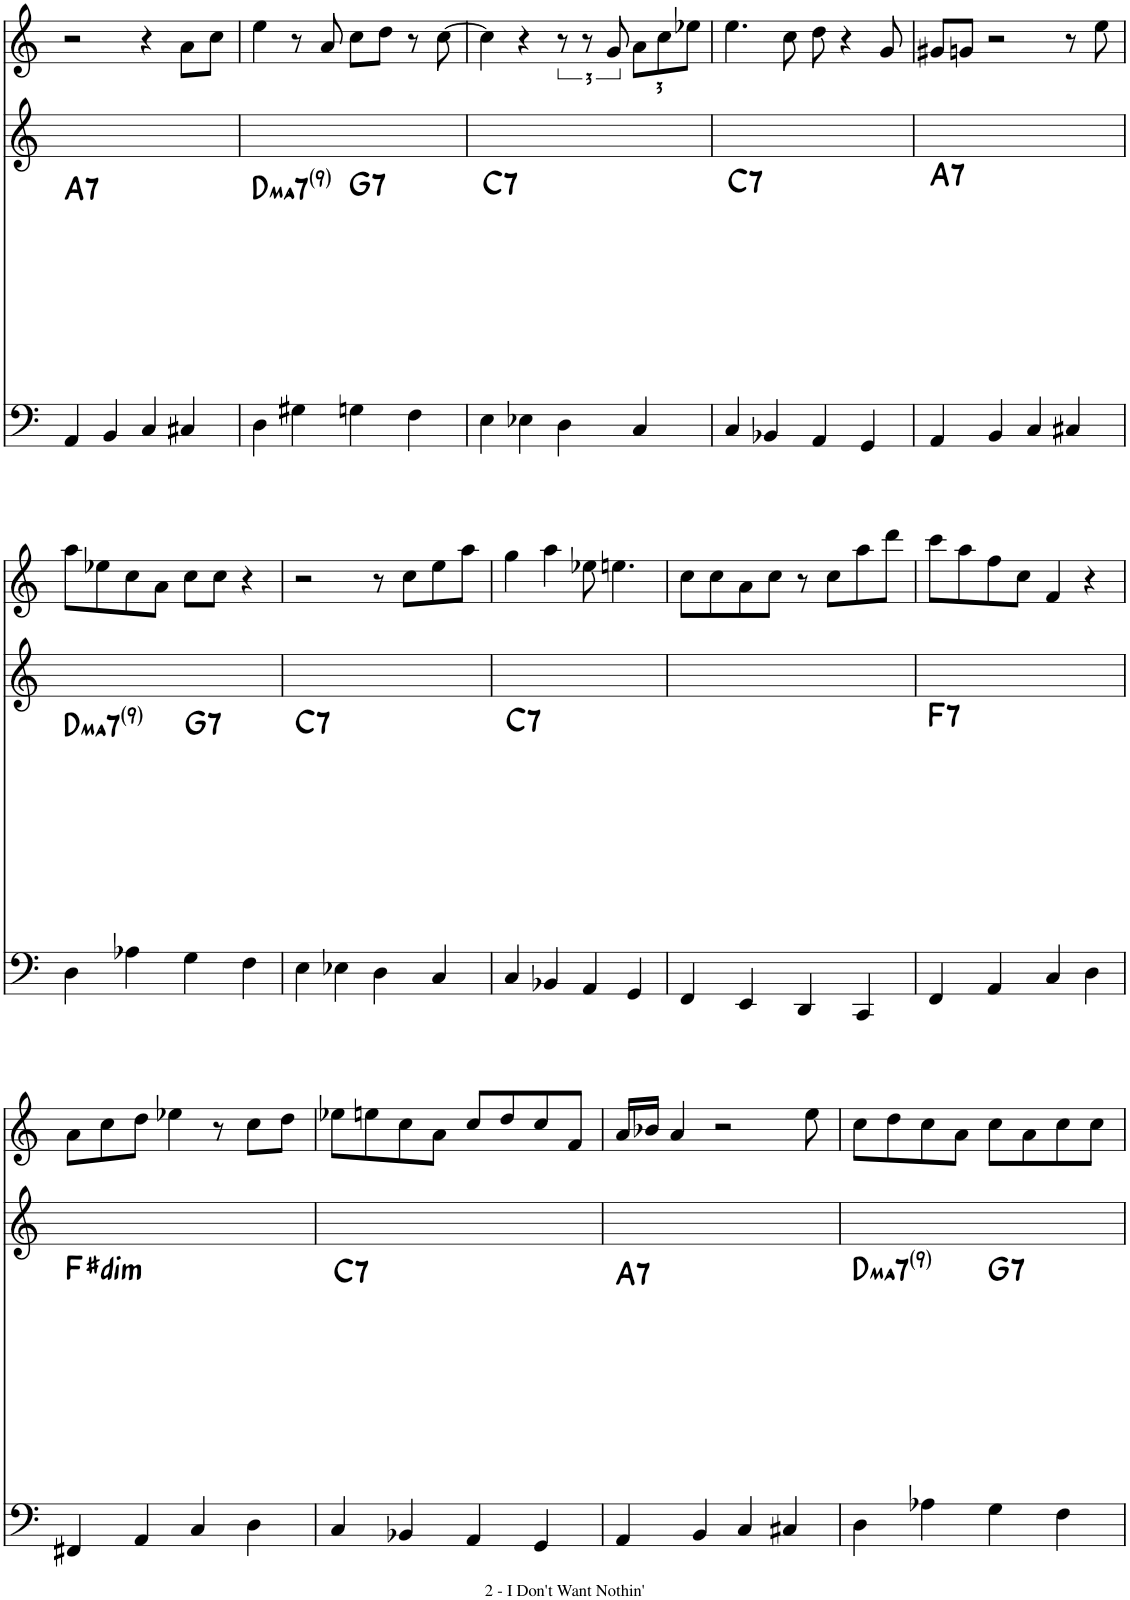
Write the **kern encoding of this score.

**kern	**harte	**kern	**kern
*part3	*part3	*part2	*part1
*staff3	*	*staff2	*staff1
*I"Fretless Electric Bass	*	*I"Piano	*I"Electronic Organ
*	*	*I'Pno	*I'Elec Org
!!LO:PB:g=z
*clefF4	*	*clefG2	*clefG2
*k[]	*	*k[]	*k[]
*M4/4	*	*M4/4	*M4/4
=22	=22	=22	=22
!	!LO:H:kt=7	!	!
4AA/	A:7	1ryy	2r
4BB/	.	.	.
4C/	.	.	4r
4C#X/	.	.	8a\L
.	.	.	8cc\J
=23	=23	=23	=23
!	!LO:H:kt=ma7	!	!
4D\	D:maj7(9)	1ryy	4ee\
4G#X\	.	.	8r
.	.	.	8a/
!	!LO:H:kt=7	!	!
4Gn\	G:7	.	8cc\L
.	.	.	8dd\J
4F\	.	.	8r
.	.	.	[8cc\
=24	=24	=24	=24
!	!LO:H:kt=7	!	!
4E\	C:7	1ryy	4cc\]
4E-X\	.	.	4r
4D\	.	.	12r
.	.	.	12r
.	.	.	12g/
*	*	*	*Xbrackettup
4C/	.	.	12a\L
.	.	.	12cc\
.	.	.	12ee-X\J
=25	=25	=25	=25
!	!LO:H:kt=7	!	!
4C/	C:7	1ryy	4.ee\
4BB-X/	.	.	.
.	.	.	8cc\
4AA/	.	.	8dd\
.	.	.	4r
4GG/	.	.	.
.	.	.	8g/
=26	=26	=26	=26
!	!LO:H:kt=7	!	!
4AA/	A:7	1ryy	8g#X/L
.	.	.	8gn/J
4BB/	.	.	2r
4C/	.	.	.
4C#X/	.	.	8r
.	.	.	8ee\
!!LO:LB:g=z
=27	=27	=27	=27
!	!LO:H:kt=ma7	!	!
4D\	D:maj7(9)	1ryy	8aa\L
.	.	.	8ee-X\
4A-X\	.	.	8cc\
.	.	.	8a\J
!	!LO:H:kt=7	!	!
4G\	G:7	.	8cc\L
.	.	.	8cc\J
4F\	.	.	4r
=28	=28	=28	=28
!	!LO:H:kt=7	!	!
4E\	C:7	1ryy	2r
4E-X\	.	.	.
4D\	.	.	8r
.	.	.	8cc\L
4C/	.	.	8ee\
.	.	.	8aa\J
=29	=29	=29	=29
!	!LO:H:kt=7	!	!
4C/	C:7	1ryy	4gg\
4BB-X/	.	.	4aa\
4AA/	.	.	8ee-X\
.	.	.	4.een\
4GG/	.	.	.
=30	=30	=30	=30
4FF/	.	1ryy	8cc\L
.	.	.	8cc\
4EE/	.	.	8a\
.	.	.	8cc\J
4DD/	.	.	8r
.	.	.	8cc\L
4CC/	.	.	8aa\
.	.	.	8ddd\J
=31	=31	=31	=31
!	!LO:H:kt=7	!	!
4FF/	F:7	1ryy	8ccc\L
.	.	.	8aa\
4AA/	.	.	8ff\
.	.	.	8cc\J
4C/	.	.	4f/
4D\	.	.	4r
!!LO:LB:g=z
=32	=32	=32	=32
!	!LO:H:kt=dim	!	!
4FF#X/	F#:dim	1ryy	8a\L
.	.	.	8cc\
4AA/	.	.	8dd\J
.	.	.	4ee-X\
4C/	.	.	.
.	.	.	8r
4D\	.	.	8cc\L
.	.	.	8dd\J
=33	=33	=33	=33
!	!LO:H:kt=7	!	!
4C/	C:7	1ryy	8ee-X\L
.	.	.	8een\
4BB-X/	.	.	8cc\
.	.	.	8a\J
4AA/	.	.	8cc/L
.	.	.	8dd/
4GG/	.	.	8cc/
.	.	.	8f/J
=34	=34	=34	=34
!	!LO:H:kt=7	!	!
4AA/	A:7	1ryy	16a/LL
.	.	.	16b-X/JJ
.	.	.	4a/
4BB/	.	.	.
.	.	.	2r
4C/	.	.	.
4C#X/	.	.	.
.	.	.	8ee\
=35	=35	=35	=35
!	!LO:H:kt=ma7	!	!
4D\	D:maj7(9)	1ryy	8cc\L
.	.	.	8dd\
4A-X\	.	.	8cc\
.	.	.	8a\J
!	!LO:H:kt=7	!	!
4G\	G:7	.	8cc\L
.	.	.	8a\
4F\	.	.	8cc\
.	.	.	8cc\J
=	=	=	=
*-	*-	*-	*-
